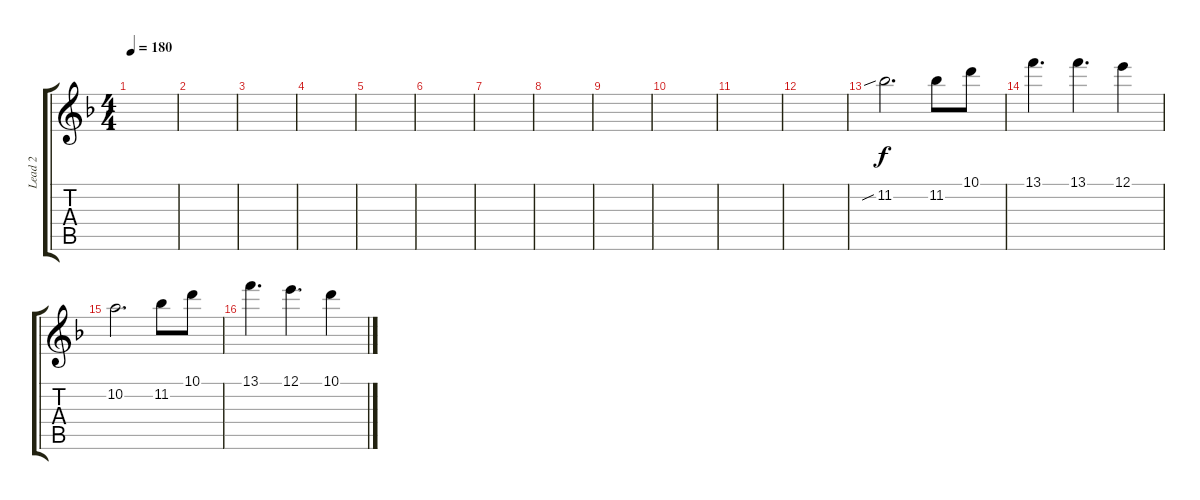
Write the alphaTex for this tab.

\track ("Lead 2" "Lead 2") {instrument distortionguitar}
\staff {score tabs}
\tuning (E4 B3 G3 D3 A2 D2) {hide}
\ts (4 4)
\tempo 180
\clef g2
\ks f
|
|
|
|
|
|
|
|
|
|
|
|
11.2{sib}.2{d} 11.2.8 10.1.8 |
13.1.4{d} 13.1.4{d} 12.1.4 |
10.2.2{d} 11.2.8 10.1.8 |
13.1.4{d} 12.1.4{d} 10.1.4
